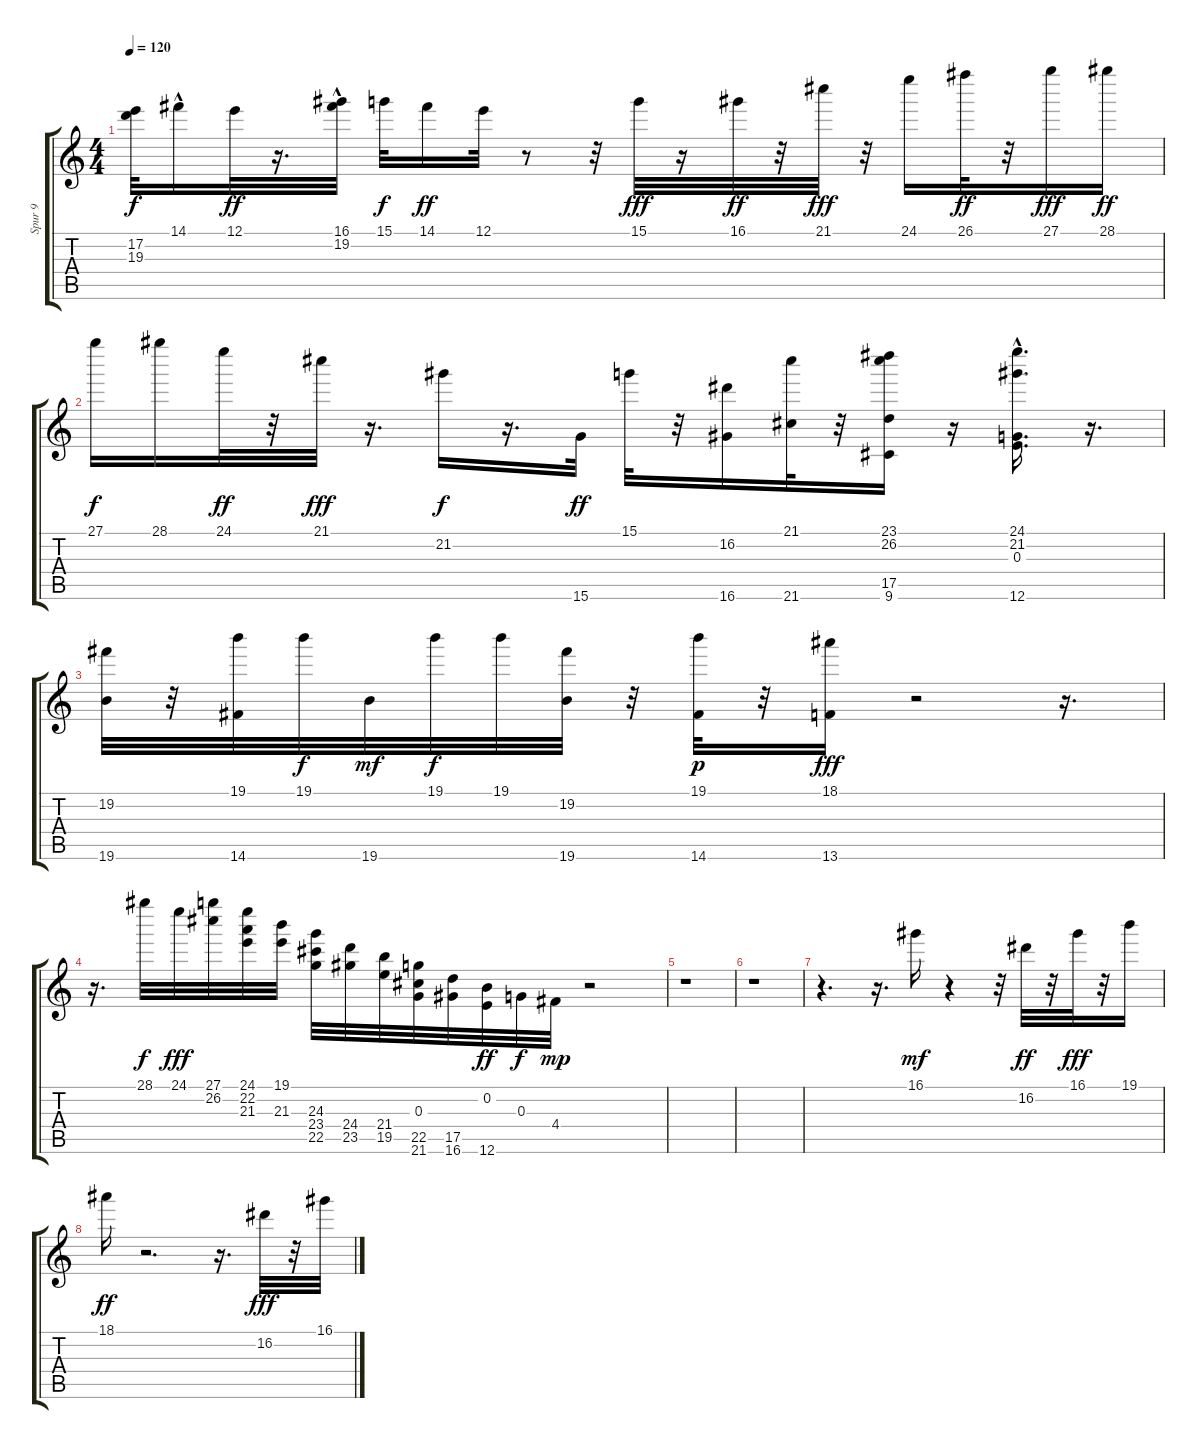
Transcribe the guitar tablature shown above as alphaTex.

\track ("Spur 9" "Spur 9") {instrument acousticguitarnylon}
\staff {score tabs}
\tuning (E4 B3 G3 D3 A2 E2) {hide}
\ts (4 4)
\tempo 120
\clef g2
\ks c
(17.2{t} 19.3{t}).32{dy f} 14.1{hac}.16 12.1.32{dy ff} r.16{d} (16.1{hac} 19.2).32 15.1.32{dy f} 14.1.16{dy ff} 12.1.32 r.8 r.32 15.1.32{dy fff} r.16 16.1.32{dy ff} r.32 21.1.32{dy fff} r.32 24.1.16 26.1.32{dy ff} r.32 27.1.16{dy fff} 28.1.16{dy ff} |
27.1.16{dy f} 28.1.16 24.1.32{dy ff} r.32 21.1.32{dy fff} r.16{d} 21.2.16{dy f} r.16{d} 15.6.32{dy ff} 15.1.32 r.32 (16.2 16.6).16 (21.1 21.6).32 r.32 (23.1 26.2 17.5 9.6).16 r.16 (24.1{hac} 21.2 0.3 12.6).16{d} r.16{d} |
(19.2 19.6).32 r.32 (19.1 14.6).32 19.1.32{dy f} 19.6.32{dy mf} 19.1.32{dy f} 19.1.32 (19.2 19.6).32 r.32 (19.1 14.6).32{dy p} r.32 (18.1 13.6).16{dy fff} r.2 r.16{d} |
r.16{d} 28.1.32{dy f} 24.1.32{dy fff} (27.1 26.2).32 (24.1 22.2 21.3).32 (19.1 21.3).32 (24.3 23.4 22.5).32 (24.4 23.5).32 (21.4 19.5).32 (0.3 22.5 21.6).32 (17.5 16.6).32 (0.2 12.6).32{dy ff} 0.3.32{dy f} 4.4.32{dy mp} r.2 |
r.1 |
r.1 |
r.4{d} r.16{d} 16.1.16{dy mf} r.4 r.32 16.2.32{dy ff} r.32 16.1.32{dy fff} r.32 19.1.16 |
18.1.16{dy ff} r.2{d} r.16{d} 16.2.32{dy fff} r.32 16.1.32
